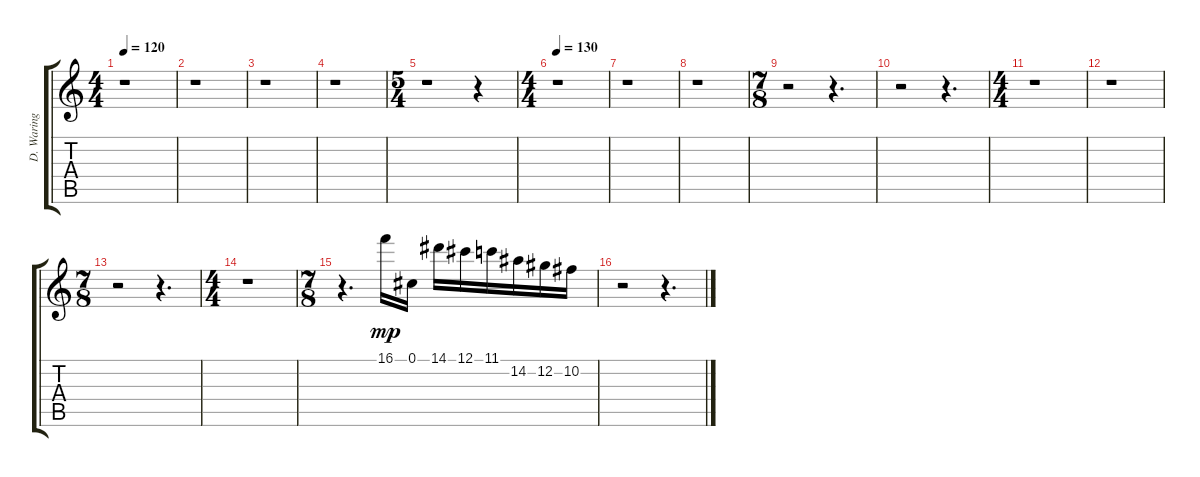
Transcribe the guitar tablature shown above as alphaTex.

\track ("D. Waring Lead Gtr." "D. Waring ") {instrument distortionguitar}
\staff {score tabs}
\tuning (Db4 Ab3 E3 B2 Gb2 Db2) {hide}
\ts (4 4)
\tempo 120
\clef g2
\ks c
r.1{dy mp} |
r.1 |
r.1 |
r.1 |
\ts (5 4)
r.1 r.4 |
\ts (4 4)
\tempo 130
r.1 |
r.1 |
r.1 |
\ts (7 8)
r.2 r.4{d} |
r.2 r.4{d} |
\ts (4 4)
r.1 |
r.1 |
\ts (7 8)
r.2 r.4{d} |
\ts (4 4)
r.1 |
\ts (7 8)
r.4{d balance 16} 16.1.16 0.1.16 14.1.16 12.1.16 11.1.16 14.2.16 12.2.16 10.2.16 |
r.2 r.4{d}
